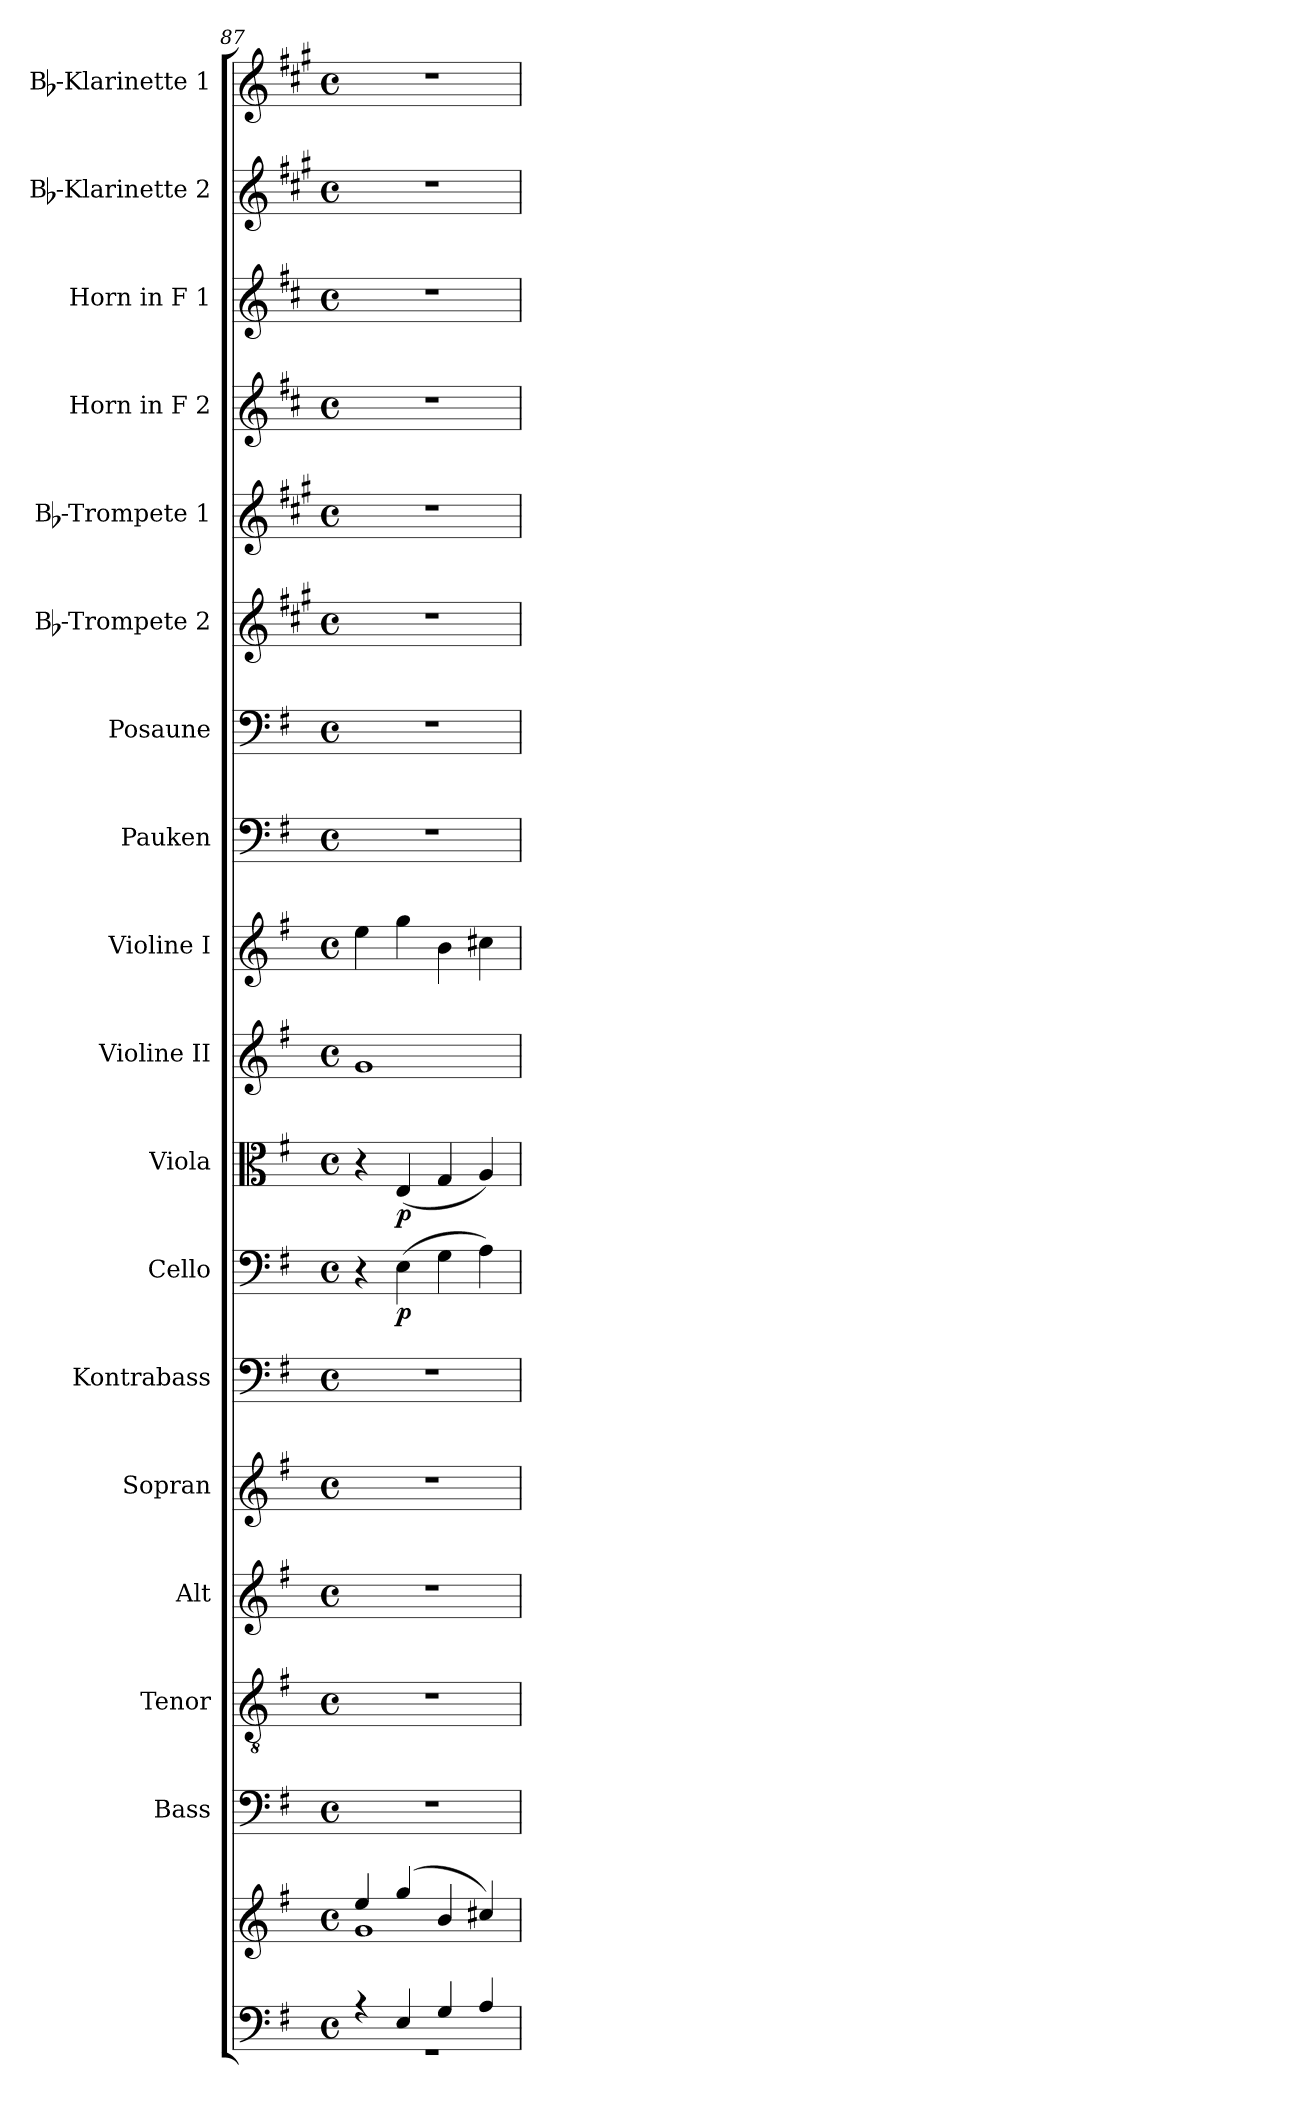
**kern	**kern	**kern	**kern	**kern	**kern	**kern	**kern	**dynam	**kern	**dynam	**kern	**kern	**kern	**kern	**kern	**kern	**kern	**kern	**kern	**kern
*part18	*part18	*part17	*part16	*part15	*part14	*part13	*part12	*part12	*part11	*part11	*part10	*part9	*part8	*part7	*part6	*part5	*part4	*part3	*part2	*part1
*staff19	*staff18	*staff17	*staff16	*staff15	*staff14	*staff13	*staff12	*staff12	*staff11	*staff11	*staff10	*staff9	*staff8	*staff7	*staff6	*staff5	*staff4	*staff3	*staff2	*staff1
*	*	*I"Bass	*I"Tenor	*I"Alt	*I"Sopran	*I"Kontrabass	*I"Cello	*	*I"Viola	*	*I"Violine II	*I"Violine I	*I"Pauken	*I"Posaune	*I"Bb-Trompete 2	*I"Bb-Trompete 1	*I"Horn in F 2	*I"Horn in F 1	*I"Bb-Klarinette 2	*I"Bb-Klarinette 1
*	*	*I'B.	*I'T.	*I'A.	*I'S.	*I'Kb.	*	*	*I'Vla.	*	*I'Vl. II	*I'Vl. I	*I'Pk.	*I'Pos.	*I'Bb Trp. 2	*I'Bb Trp. 1	*	*	*I'Bb Kl. 2	*I'Bb Kl. 1
*clefF4	*clefG2	*clefF4	*clefGv2	*clefG2	*clefG2	*clefF4	*clefF4	*	*clefC3	*	*clefG2	*clefG2	*clefF4	*clefF4	*clefG2	*clefG2	*clefG2	*clefG2	*clefG2	*clefG2
*	*	*	*	*	*	*ITrd7c12	*	*	*	*	*	*	*	*	*ITrd1c2	*ITrd1c2	*ITrd4c7	*ITrd4c7	*ITrd1c2	*ITrd1c2
*k[f#]	*k[f#]	*k[f#]	*k[f#]	*k[f#]	*k[f#]	*k[f#]	*k[f#]	*	*k[f#]	*	*k[f#]	*k[f#]	*k[f#]	*k[f#]	*k[f#]	*k[f#]	*k[f#]	*k[f#]	*k[f#]	*k[f#]
*G:	*G:	*G:	*G:	*G:	*G:	*G:	*G:	*	*G:	*	*G:	*G:	*G:	*G:	*G:	*G:	*G:	*G:	*G:	*G:
*M4/4	*M4/4	*M4/4	*M4/4	*M4/4	*M4/4	*M4/4	*M4/4	*	*M4/4	*	*M4/4	*M4/4	*M4/4	*M4/4	*M4/4	*M4/4	*M4/4	*M4/4	*M4/4	*M4/4
*met(c)	*met(c)	*met(c)	*met(c)	*met(c)	*met(c)	*met(c)	*met(c)	*	*met(c)	*	*met(c)	*met(c)	*met(c)	*met(c)	*met(c)	*met(c)	*met(c)	*met(c)	*met(c)	*met(c)
=87	=87	=87	=87	=87	=87	=87	=87	=87	=87	=87	=87	=87	=87	=87	=87	=87	=87	=87	=87	=87
*^	*^	*	*	*	*	*	*	*	*	*	*	*	*	*	*	*	*	*	*	*
4rG	1rAA	4ee/	1g	1r	1r	1r	1r	1r	4r	.	4r	.	1g	4ee\	1r	1r	1r	1r	1r	1r	1r	1r
!	!	!	!	!	!	!	!	!	!	!LO:DY:b	!	!LO:DY:b	!	!	!	!	!	!	!	!	!	!
4E/	.	(4gg/	.	.	.	.	.	.	(>4E\	p	(<4E/	p	.	4gg\	.	.	.	.	.	.	.	.
4G/	.	4b/	.	.	.	.	.	.	4G\	.	4G/	.	.	4b\	.	.	.	.	.	.	.	.
4A/	.	4cc#X/)	.	.	.	.	.	.	4A\)	.	4A/)	.	.	4cc#X\	.	.	.	.	.	.	.	.
*v	*v	*	*	*	*	*	*	*	*	*	*	*	*	*	*	*	*	*	*	*	*	*
*	*v	*v	*	*	*	*	*	*	*	*	*	*	*	*	*	*	*	*	*	*	*
=	=	=	=	=	=	=	=	=	=	=	=	=	=	=	=	=	=	=	=	=
*-	*-	*-	*-	*-	*-	*-	*-	*-	*-	*-	*-	*-	*-	*-	*-	*-	*-	*-	*-	*-
